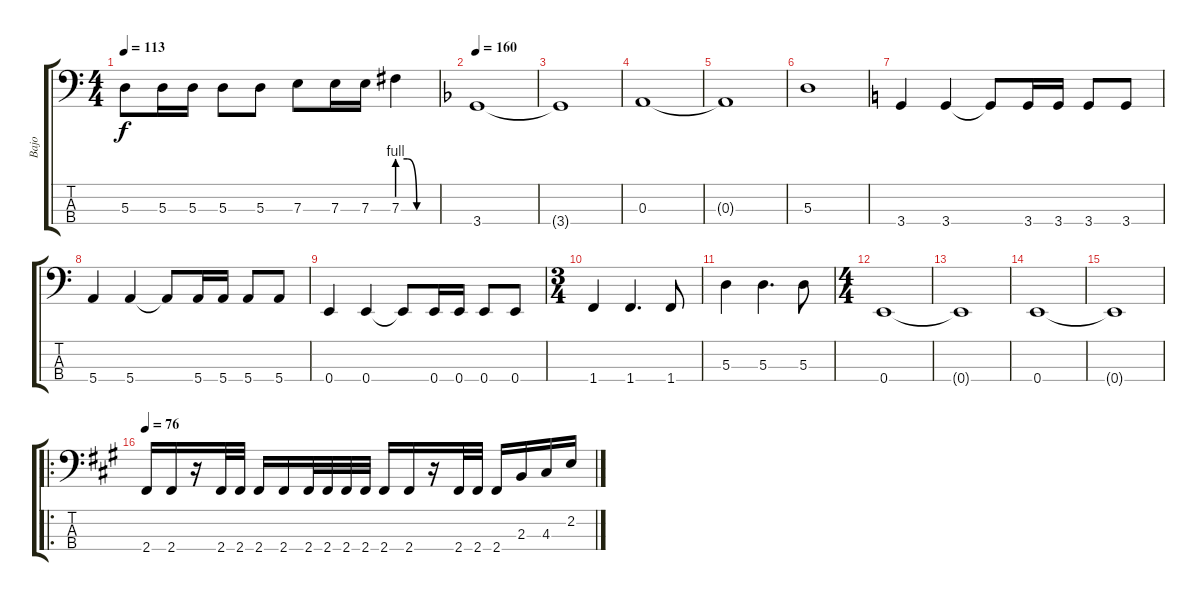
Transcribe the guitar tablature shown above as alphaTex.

\track ("Bajo" "Bajo") {instrument electricbassfinger}
\staff {score tabs}
\tuning (G2 D2 A1 E1) {hide}
\ts (4 4)
\tempo 113
\clef f4
\ks c
5.3.8{dy f} 5.3.16 5.3.16 5.3.8 5.3.8 7.3.8 7.3.16 7.3.16 7.3{be (custom 0 4 15 4 30 0 60 0)}.4 |
\tempo 160
\ks f
3.4.1 |
3.4{t}.1 |
0.3.1 |
0.3{t}.1 |
5.3.1 |
\ks c
3.4.4 3.4.4 3.4{t}.8 3.4.16 3.4.16 3.4.8 3.4.8 |
5.4.4 5.4.4 5.4{t}.8 5.4.16 5.4.16 5.4.8 5.4.8 |
0.4.4 0.4.4 0.4{t}.8 0.4.16 0.4.16 0.4.8 0.4.8 |
\ts (3 4)
1.4.4 1.4.4{d} 1.4.8 |
5.3.4 5.3.4{d} 5.3.8 |
\ts (4 4)
0.4.1 |
0.4{t}.1 |
0.4.1 |
0.4{t}.1 |
\ro
\tempo 76
\ks a
2.4.16 2.4.16 r.16 2.4.32 2.4.32 2.4.16 2.4.16{beam merge} 2.4.32 2.4.32 2.4.32 2.4.32 2.4.16 2.4.16 r.16 2.4.32 2.4.32 2.4.16 2.3.16 4.3.16 2.2.16
